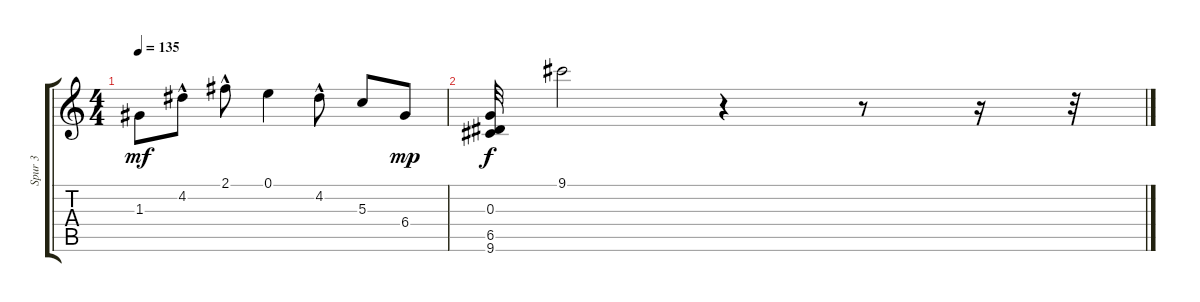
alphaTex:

\track ("Spur 3" "Spur 3") {instrument acousticguitarsteel}
\staff {score tabs}
\tuning (E4 B3 G3 D3 A2 E2) {hide}
\ts (4 4)
\tempo 135
\clef g2
\ks c
1.3.8{dy mf} 4.2{hac}.8 2.1{hac}.8 0.1.4 4.2{hac}.8 5.3.8 6.4.8{dy mp} |
(0.3 6.5 9.6).32{dy f} 9.1.2 r.4 r.8 r.16 r.32
